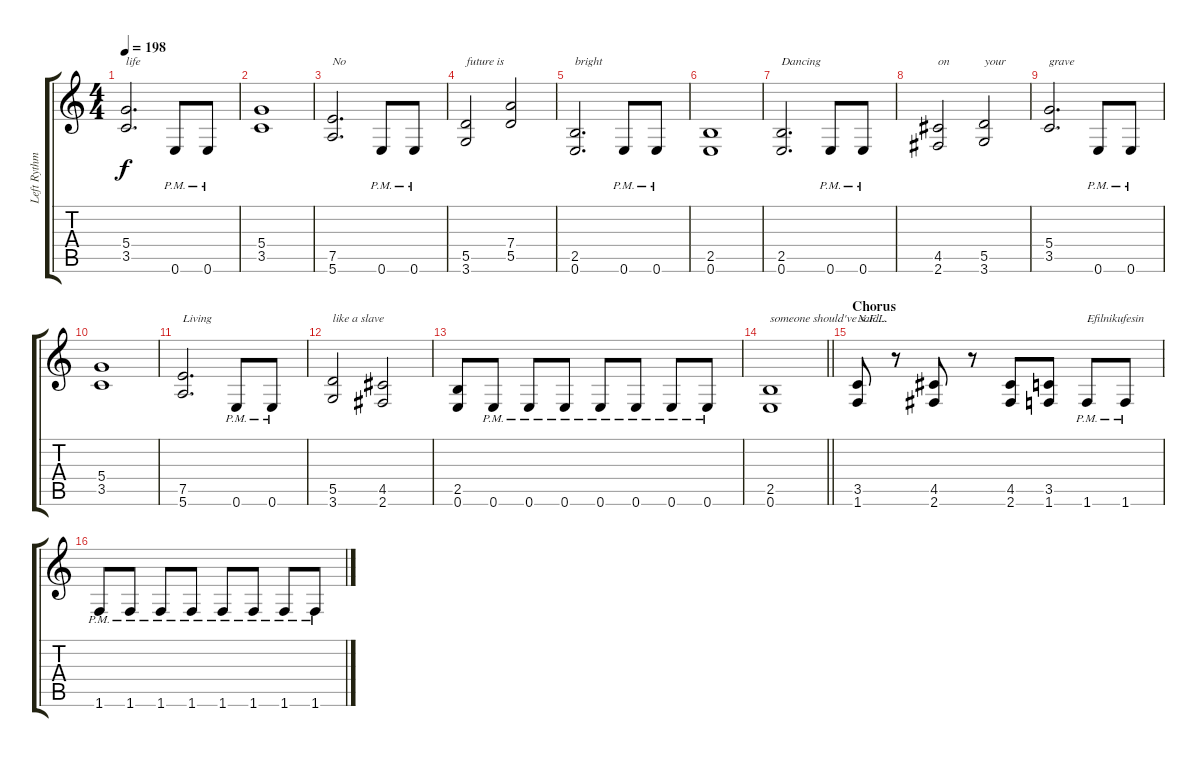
\track ("Left Rythm Guitar" "Left Rythm") {instrument distortionguitar}
\staff {score tabs}
\tuning (E4 B3 G3 D3 A2 E2) {hide}
\ts (4 4)
\tempo 198
\clef g2
\ks c
(5.4 3.5).2{d txt "life" dy f} 0.6{pm}.8 0.6{pm}.8 |
(5.4 3.5).1 |
(7.5 5.6).2{d txt "No "} 0.6{pm}.8 0.6{pm}.8 |
(5.5 3.6).2{txt "future is "} (7.4 5.5).2 |
(2.5 0.6).2{d txt "bright"} 0.6{pm}.8 0.6{pm}.8 |
(2.5 0.6).1 |
(2.5 0.6).2{d txt "Dancing "} 0.6{pm}.8 0.6{pm}.8 |
(4.5 2.6).2{txt "on "} (5.5 3.6).2{txt "your "} |
(5.4 3.5).2{d txt "grave"} 0.6{pm}.8 0.6{pm}.8 |
(5.4 3.5).1 |
(7.5 5.6).2{d txt "Living "} 0.6{pm}.8 0.6{pm}.8 |
(5.5 3.6).2{txt "like a slave"} (4.5 2.6).2 |
(2.5 0.6).8 0.6{pm}.8 0.6{pm}.8 0.6{pm}.8 0.6{pm}.8 0.6{pm}.8 0.6{pm}.8 0.6{pm}.8 |
\barLineRight lightlight
(2.5 0.6).1{txt "someone should've said..."} |
\section ("" "Chorus")
(3.5 1.6).8{txt "N.F.L."} r.8 (4.5 2.6).8 r.8 (4.5 2.6).8 (3.5 1.6).8 1.6{pm}.8{txt "Efilnikufesin"} 1.6{pm}.8 |
1.6{pm}.8 1.6{pm}.8 1.6{pm}.8 1.6{pm}.8 1.6{pm}.8 1.6{pm}.8 1.6{pm}.8 1.6{pm}.8
